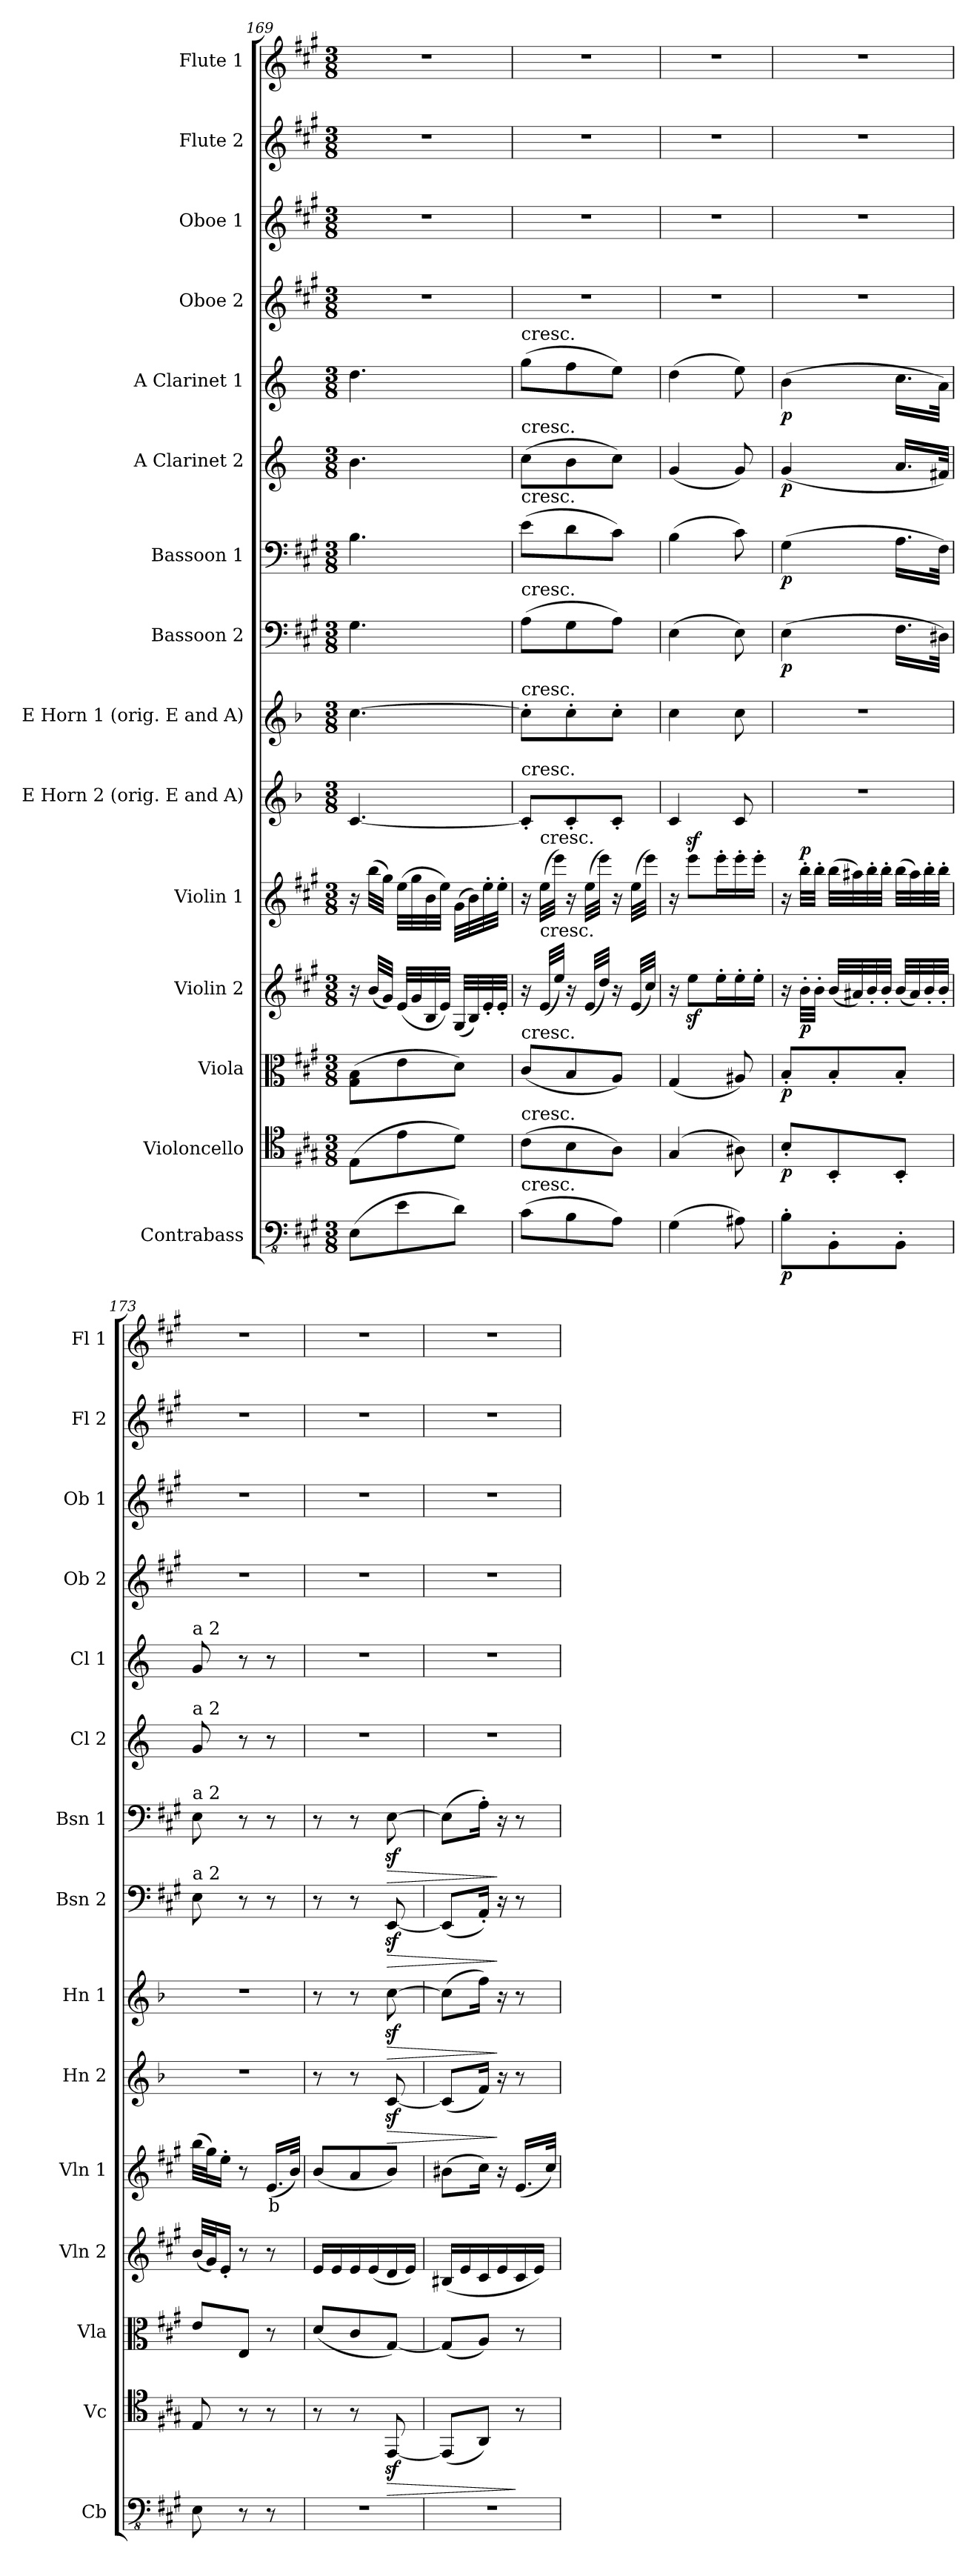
**kern	**dynam	**kern	**dynam	**kern	**dynam	**kern	**dynam	**kern	**text	**dynam	**kern	**dynam	**kern	**dynam	**kern	**dynam	**kern	**dynam	**kern	**dynam	**kern	**dynam	**kern	**kern	**kern	**kern
*part15	*part15	*part14	*part14	*part13	*part13	*part12	*part12	*part11	*part11	*part11	*part10	*part10	*part9	*part9	*part8	*part8	*part7	*part7	*part6	*part6	*part5	*part5	*part4	*part3	*part2	*part1
*staff15	*staff15	*staff14	*staff14	*staff13	*staff13	*staff12	*staff12	*staff11	*staff11	*staff11	*staff10	*staff10	*staff9	*staff9	*staff8	*staff8	*staff7	*staff7	*staff6	*staff6	*staff5	*staff5	*staff4	*staff3	*staff2	*staff1
*I"Contrabass	*	*I"Violoncello	*	*I"Viola	*	*I"Violin 2	*	*I"Violin 1	*	*	*I"E Horn 2 (orig. E and A)	*	*I"E Horn 1 (orig. E and A)	*	*I"Bassoon 2	*	*I"Bassoon 1	*	*I"A Clarinet 2	*	*I"A Clarinet 1	*	*I"Oboe 2	*I"Oboe 1	*I"Flute 2	*I"Flute 1
*I'Cb	*	*I'Vc	*	*I'Vla	*	*I'Vln 2	*	*I'Vln 1	*	*	*I'Hn 2	*	*I'Hn 1	*	*I'Bsn 2	*	*I'Bsn 1	*	*I'Cl 2	*	*I'Cl 1	*	*I'Ob 2	*I'Ob 1	*I'Fl 2	*I'Fl 1
!!LO:PB:g=z
*clefFv4	*	*clefC4	*	*clefC3	*	*clefG2	*	*clefG2	*	*	*clefG2	*	*clefG2	*	*clefF4	*	*clefF4	*	*clefG2	*	*clefG2	*	*clefG2	*clefG2	*clefG2	*clefG2
*	*	*	*	*	*	*	*	*	*	*	*ITrd5c8	*	*ITrd5c8	*	*	*	*	*	*ITrd2c3	*	*ITrd2c3	*	*	*	*	*
*k[f#c#g#]	*	*k[f#c#g#]	*	*k[f#c#g#]	*	*k[f#c#g#]	*	*k[f#c#g#]	*	*	*k[f#c#g#]	*	*k[f#c#g#]	*	*k[f#c#g#]	*	*k[f#c#g#]	*	*k[f#c#g#]	*	*k[f#c#g#]	*	*k[f#c#g#]	*k[f#c#g#]	*k[f#c#g#]	*k[f#c#g#]
*M3/8	*	*M3/8	*	*M3/8	*	*M3/8	*	*M3/8	*	*	*M3/8	*	*M3/8	*	*M3/8	*	*M3/8	*	*M3/8	*	*M3/8	*	*M3/8	*M3/8	*M3/8	*M3/8
=169	=169	=169	=169	=169	=169	=169	=169	=169	=169	=169	=169	=169	=169	=169	=169	=169	=169	=169	=169	=169	=169	=169	=169	=169	=169	=169
(8EE\L	.	(8E\L	.	(8G#\ 8B\L	.	16r	.	16r	.	.	[4.E/	.	[4.e\	.	4.G#\	.	4.B\	.	4.g#\	.	4.b\	.	4.r	4.r	4.r	4.r
.	.	.	.	.	.	(32b/LLL	.	(32bb\LLL	.	.	.	.	.	.	.	.	.	.	.	.	.	.	.	.	.	.
.	.	.	.	.	.	32g#/JJJ)	.	32gg#\JJJ)	.	.	.	.	.	.	.	.	.	.	.	.	.	.	.	.	.	.
8E\	.	8e\	.	8e\	.	(32e/LLL	.	(32ee\LLL	.	.	.	.	.	.	.	.	.	.	.	.	.	.	.	.	.	.
.	.	.	.	.	.	32g#/	.	32gg#\	.	.	.	.	.	.	.	.	.	.	.	.	.	.	.	.	.	.
.	.	.	.	.	.	32B/	.	32b\	.	.	.	.	.	.	.	.	.	.	.	.	.	.	.	.	.	.
.	.	.	.	.	.	32e/JJJ)	.	32ee\JJJ)	.	.	.	.	.	.	.	.	.	.	.	.	.	.	.	.	.	.
8D\J)	.	8d\J)	.	8d\J)	.	(32G#/LLL	.	(32g#\LLL	.	.	.	.	.	.	.	.	.	.	.	.	.	.	.	.	.	.
.	.	.	.	.	.	32B/)	.	32b\)	.	.	.	.	.	.	.	.	.	.	.	.	.	.	.	.	.	.
.	.	.	.	.	.	32e'/	.	32ee'\	.	.	.	.	.	.	.	.	.	.	.	.	.	.	.	.	.	.
.	.	.	.	.	.	32e'/JJJ	.	32ee'\JJJ	.	.	.	.	.	.	.	.	.	.	.	.	.	.	.	.	.	.
=170	=170	=170	=170	=170	=170	=170	=170	=170	=170	=170	=170	=170	=170	=170	=170	=170	=170	=170	=170	=170	=170	=170	=170	=170	=170	=170
!	!	!	!	!	!	!	!	!	!	!	!	!	!	!	!	!	!	!	!	!	!LO:TX:a:t=cresc.	!	!	!	!	!
!	!	!	!	!	!	!	!	!	!	!	!	!	!	!	!	!	!	!	!LO:TX:a:t=cresc.	!	!	!	!	!	!	!
!	!	!	!	!	!	!	!	!	!	!	!	!	!	!	!	!	!LO:TX:a:t=cresc.	!	!	!	!	!	!	!	!	!
!	!	!	!	!	!	!	!	!	!	!	!	!	!	!	!LO:TX:a:t=cresc.	!	!	!	!	!	!	!	!	!	!	!
!	!	!	!	!	!	!	!	!	!	!	!	!	!LO:TX:a:t=cresc.	!	!	!	!	!	!	!	!	!	!	!	!	!
!	!	!	!	!	!	!	!	!	!	!	!LO:TX:a:t=cresc.	!	!	!	!	!	!	!	!	!	!	!	!	!	!	!
!	!	!	!	!LO:TX:a:t=cresc.	!	!	!	!	!	!	!	!	!	!	!	!	!	!	!	!	!	!	!	!	!	!
!	!	!LO:TX:a:t=cresc.	!	!	!	!	!	!	!	!	!	!	!	!	!	!	!	!	!	!	!	!	!	!	!	!
!LO:TX:a:t=cresc.	!	!	!	!	!	!	!	!	!	!	!	!	!	!	!	!	!	!	!	!	!	!	!	!	!	!
(8C#\L	.	(8c#\L	.	(8c#/L	.	16r	.	16r	.	.	8E'/L]	.	8e'\L]	.	(8A\L	.	(8e\L	.	(8a\L	.	(8ee\L	.	4.r	4.r	4.r	4.r
!	!	!	!	!	!	!	!	!LO:TX:a:t=cresc.	!	!	!	!	!	!	!	!	!	!	!	!	!	!	!	!	!	!
!	!	!	!	!	!	!LO:TX:a:t=cresc.	!	!	!	!	!	!	!	!	!	!	!	!	!	!	!	!	!	!	!	!
.	.	.	.	.	.	(32e/LLL	.	(32ee\LLL	.	.	.	.	.	.	.	.	.	.	.	.	.	.	.	.	.	.
.	.	.	.	.	.	32ee/JJJ)	.	32eee\JJJ)	.	.	.	.	.	.	.	.	.	.	.	.	.	.	.	.	.	.
8BB\	.	8B\	.	8B/	.	16r	.	16r	.	.	8E'/	.	8e'\	.	8G#\	.	8d\	.	8g#\	.	8dd\	.	.	.	.	.
.	.	.	.	.	.	(32e/LLL	.	(32ee\LLL	.	.	.	.	.	.	.	.	.	.	.	.	.	.	.	.	.	.
.	.	.	.	.	.	32dd/JJJ)	.	32eee\JJJ)	.	.	.	.	.	.	.	.	.	.	.	.	.	.	.	.	.	.
8AA\J)	.	8A\J)	.	8A/J)	.	16r	.	16r	.	.	8E'/J	.	8e'\J	.	8A\J)	.	8c#\J)	.	8a\J)	.	8cc#\J)	.	.	.	.	.
.	.	.	.	.	.	(32e/LLL	.	(32ee\LLL	.	.	.	.	.	.	.	.	.	.	.	.	.	.	.	.	.	.
.	.	.	.	.	.	32cc#/JJJ)	.	32eee\JJJ)	.	.	.	.	.	.	.	.	.	.	.	.	.	.	.	.	.	.
=171	=171	=171	=171	=171	=171	=171	=171	=171	=171	=171	=171	=171	=171	=171	=171	=171	=171	=171	=171	=171	=171	=171	=171	=171	=171	=171
(4GG#\	.	(4G#/	.	(4G#/	.	16r	.	16r	.	.	4E/	.	4e\	.	(4E\	.	(4B\	.	(4e/	.	(4b\	.	4.r	4.r	4.r	4.r
.	.	.	.	.	.	8eez<\L	.	8eeez<\L	.	.	.	.	.	.	.	.	.	.	.	.	.	.	.	.	.	.
.	.	.	.	.	.	16ee'\L	.	16eee'\L	.	.	.	.	.	.	.	.	.	.	.	.	.	.	.	.	.	.
8AA#X\)	.	8A#X\)	.	8A#X/)	.	16ee'\	.	16eee'\	.	.	8E/	.	8e\	.	8E\)	.	8c#\)	.	8e/)	.	8cc#\)	.	.	.	.	.
.	.	.	.	.	.	16ee'\JJ	.	16eee'\JJ	.	.	.	.	.	.	.	.	.	.	.	.	.	.	.	.	.	.
=172	=172	=172	=172	=172	=172	=172	=172	=172	=172	=172	=172	=172	=172	=172	=172	=172	=172	=172	=172	=172	=172	=172	=172	=172	=172	=172
!	!LO:DY:b	!	!LO:DY:b	!	!LO:DY:b	!	!	!	!	!	!	!	!	!	!	!LO:DY:b	!	!LO:DY:b	!	!LO:DY:b	!	!LO:DY:b	!	!	!	!
8BB'\L	p	8B'/L	p	8B'/L	p	16r	.	16r	.	.	4.r	.	4.r	.	(4E\	p	(4G#\	p	(4e/	p	(4g#\	p	4.r	4.r	4.r	4.r
!	!	!	!	!	!	!	!LO:DY:b	!	!	!LO:DY:b	!	!	!	!	!	!	!	!	!	!	!	!	!	!	!	!
.	.	.	.	.	.	32b'\LLL	p	32bb'\LLL	.	p	.	.	.	.	.	.	.	.	.	.	.	.	.	.	.	.
.	.	.	.	.	.	32b'\JJJ	.	32bb'\JJJ	.	.	.	.	.	.	.	.	.	.	.	.	.	.	.	.	.	.
8BBB'\	.	8BB'/	.	8B'/	.	(32b/LLL	.	(32bb\LLL	.	.	.	.	.	.	.	.	.	.	.	.	.	.	.	.	.	.
.	.	.	.	.	.	32a#X/)	.	32aa#X\)	.	.	.	.	.	.	.	.	.	.	.	.	.	.	.	.	.	.
.	.	.	.	.	.	32b'/	.	32bb'\	.	.	.	.	.	.	.	.	.	.	.	.	.	.	.	.	.	.
.	.	.	.	.	.	32b'/JJJ	.	32bb'\JJJ	.	.	.	.	.	.	.	.	.	.	.	.	.	.	.	.	.	.
8BBB'\J	.	8BB'/J	.	8B'/J	.	(32b/LLL	.	(32bb\LLL	.	.	.	.	.	.	16.F#\LL	.	16.A\LL	.	16.f#/LL	.	16.a\LL	.	.	.	.	.
.	.	.	.	.	.	32a#/)	.	32aa#\)	.	.	.	.	.	.	.	.	.	.	.	.	.	.	.	.	.	.
.	.	.	.	.	.	32b'/	.	32bb'\	.	.	.	.	.	.	.	.	.	.	.	.	.	.	.	.	.	.
.	.	.	.	.	.	32b'/JJJ	.	32bb'\JJJ	.	.	.	.	.	.	32D#X\JJk)	.	32F#\JJk)	.	32d#X/JJk)	.	32f#\JJk)	.	.	.	.	.
=173	=173	=173	=173	=173	=173	=173	=173	=173	=173	=173	=173	=173	=173	=173	=173	=173	=173	=173	=173	=173	=173	=173	=173	=173	=173	=173
!	!	!	!	!	!	!	!	!	!	!	!	!	!	!	!	!	!	!	!	!	!LO:TX:a:t=a 2	!	!	!	!	!
!	!	!	!	!	!	!	!	!	!	!	!	!	!	!	!	!	!	!	!LO:TX:a:t=a 2	!	!	!	!	!	!	!
!	!	!	!	!	!	!	!	!	!	!	!	!	!	!	!	!	!LO:TX:a:t=a 2	!	!	!	!	!	!	!	!	!
!	!	!	!	!	!	!	!	!	!	!	!	!	!	!	!LO:TX:a:t=a 2	!	!	!	!	!	!	!	!	!	!	!
8EE\	.	8E/	.	8e/L	.	(32b/LLL	.	(32bb\LLL	.	.	4.r	.	4.r	.	8E\	.	8E\	.	8e/	.	8e/	.	4.r	4.r	4.r	4.r
.	.	.	.	.	.	32g#/J)	.	32gg#\J)	.	.	.	.	.	.	.	.	.	.	.	.	.	.	.	.	.	.
.	.	.	.	.	.	16e'/JJ	.	16ee'\JJ	.	.	.	.	.	.	.	.	.	.	.	.	.	.	.	.	.	.
8r	.	8r	.	8E/J	.	8r	.	8r	.	.	.	.	.	.	8r	.	8r	.	8r	.	8r	.	.	.	.	.
!	!	!	!	!	!	!	!	!	!LO:LY:b:color=#FF0000	!	!	!	!	!	!	!	!	!	!	!	!	!	!	!	!	!
8r	.	8r	.	8r	.	8r	.	(16.e/LL	b	.	.	.	.	.	8r	.	8r	.	8r	.	8r	.	.	.	.	.
.	.	.	.	.	.	.	.	32b/JJk)	.	.	.	.	.	.	.	.	.	.	.	.	.	.	.	.	.	.
=174	=174	=174	=174	=174	=174	=174	=174	=174	=174	=174	=174	=174	=174	=174	=174	=174	=174	=174	=174	=174	=174	=174	=174	=174	=174	=174
4.r	.	8r	.	(8d/L	.	16e/LL	.	(8b/L	.	.	8r	.	8r	.	8r	.	8r	.	4.r	.	4.r	.	4.r	4.r	4.r	4.r
.	.	.	.	.	.	16e/	.	.	.	.	.	.	.	.	.	.	.	.	.	.	.	.	.	.	.	.
.	.	8r	.	8c#/	.	16e/	.	8a/	.	.	8r	.	8r	.	8r	.	8r	.	.	.	.	.	.	.	.	.
.	.	.	.	.	.	(16e/	.	.	.	.	.	.	.	.	.	.	.	.	.	.	.	.	.	.	.	.
!	!	!	!LO:HP:b	!	!	!	!	!	!	!	!	!LO:HP:b	!	!LO:HP:b	!	!LO:HP:b	!	!LO:HP:b	!	!	!	!	!	!	!	!
.	.	[8EEz</	>	[8G#/J)	.	16d/	.	8b/J)	.	.	[8Ez</	>	[8ez<\	>	[8EEz</	>	[8Ez<\	>	.	.	.	.	.	.	.	.
.	.	.	.	.	.	16e/JJ)	.	.	.	.	.	.	.	.	.	.	.	.	.	.	.	.	.	.	.	.
=175	=175	=175	=175	=175	=175	=175	=175	=175	=175	=175	=175	=175	=175	=175	=175	=175	=175	=175	=175	=175	=175	=175	=175	=175	=175	=175
4.r	.	(8EE/L]	.	(8G#/L]	.	(16B#X/LL	.	(8b#X\L	.	.	(8E/L]	.	(8e\L]	.	(8EE/L]	.	(8E\L]	.	4.r	.	4.r	.	4.r	4.r	4.r	4.r
.	.	.	.	.	.	16e/	.	.	.	.	.	.	.	.	.	.	.	.	.	.	.	.	.	.	.	.
.	.	8AA/J)	.	8A/J)	.	16c#/	.	16cc#\Jk)	.	.	16A/Jk)	.	16a\Jk)	.	16AA'/Jk)	.	16A'\Jk)	.	.	.	.	.	.	.	.	.
.	.	.	.	.	.	16e/	.	16r	.	.	16r	]	16r	]	16r	]	16r	]	.	.	.	.	.	.	.	.
.	.	8r	]	8r	.	16c#/	.	(16.e/LL	.	.	8r	.	8r	.	8r	.	8r	.	.	.	.	.	.	.	.	.
.	.	.	.	.	.	16e/JJ)	.	.	.	.	.	.	.	.	.	.	.	.	.	.	.	.	.	.	.	.
.	.	.	.	.	.	.	.	32cc#/JJk)	.	.	.	.	.	.	.	.	.	.	.	.	.	.	.	.	.	.
=	=	=	=	=	=	=	=	=	=	=	=	=	=	=	=	=	=	=	=	=	=	=	=	=	=	=
*-	*-	*-	*-	*-	*-	*-	*-	*-	*-	*-	*-	*-	*-	*-	*-	*-	*-	*-	*-	*-	*-	*-	*-	*-	*-	*-
